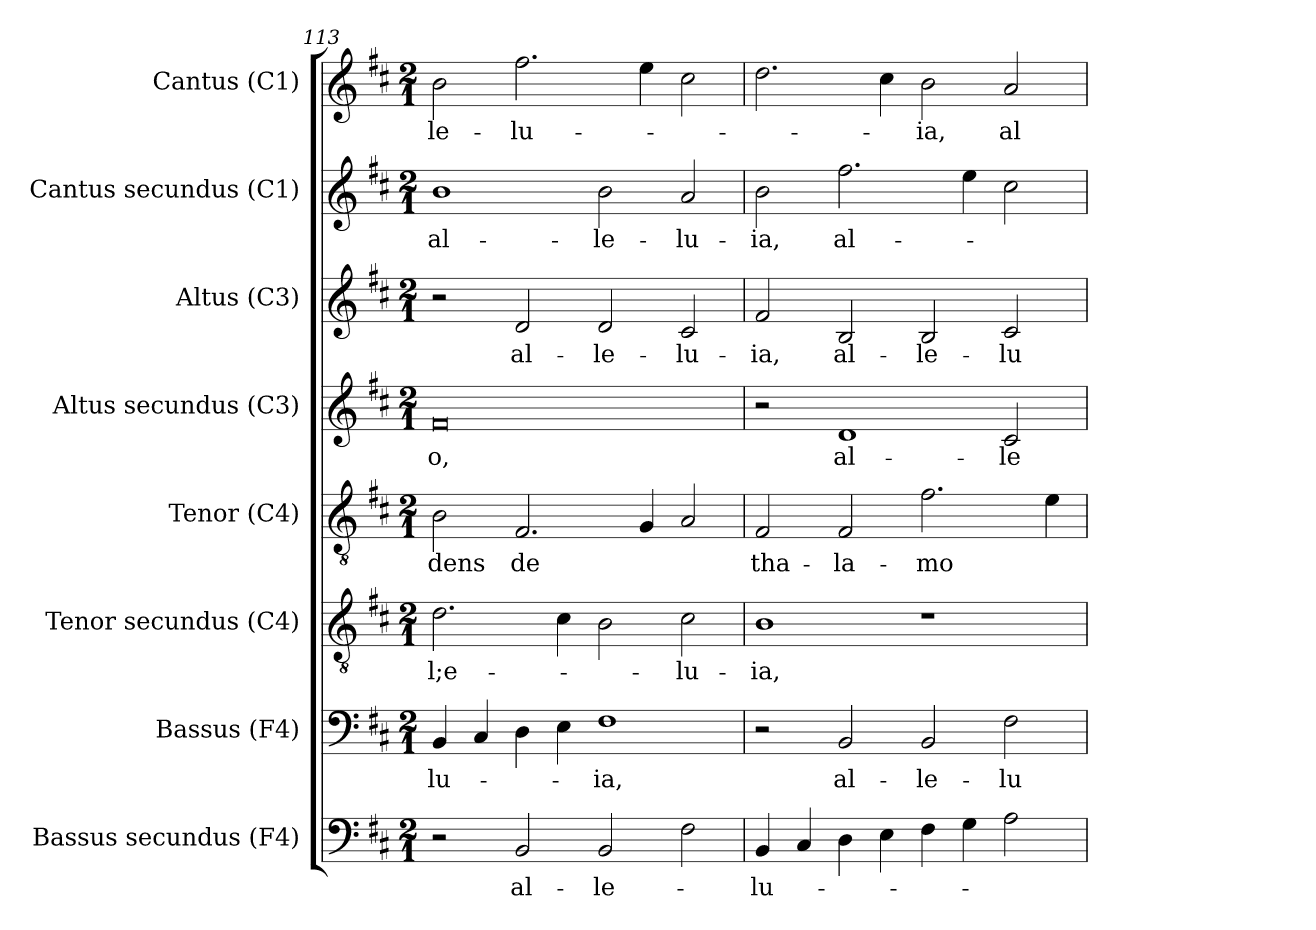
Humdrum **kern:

**kern	**text	**kern	**text	**kern	**text	**kern	**text	**kern	**text	**kern	**text	**kern	**text	**kern	**text
*part8	*part8	*part7	*part7	*part6	*part6	*part5	*part5	*part4	*part4	*part3	*part3	*part2	*part2	*part1	*part1
*staff8	*staff8	*staff7	*staff7	*staff6	*staff6	*staff5	*staff5	*staff4	*staff4	*staff3	*staff3	*staff2	*staff2	*staff1	*staff1
*I"Bassus secundus (F4)	*	*I"Bassus (F4)	*	*I"Tenor secundus (C4)	*	*I"Tenor (C4)	*	*I"Altus secundus (C3)	*	*I"Altus (C3)	*	*I"Cantus secundus (C1)	*	*I"Cantus (C1)	*
*I'B2	*	*I'B.	*	*I'T2	*	*I'T.	*	*I'A2	*	*I'A.	*	*I'C2	*	*I'C.	*
*clefF4	*	*clefF4	*	*clefGv2	*	*clefGv2	*	*clefG2	*	*clefG2	*	*clefG2	*	*clefG2	*
*	*	*	*	*	*	*ITrd7c12	*	*	*	*	*	*	*	*	*
*k[f#c#]	*	*k[f#c#]	*	*k[f#c#]	*	*k[f#c#]	*	*k[f#c#]	*	*k[f#c#]	*	*k[f#c#]	*	*k[f#c#]	*
*D:	*	*D:	*	*D:	*	*D:	*	*D:	*	*D:	*	*D:	*	*D:	*
*M2/1	*	*M2/1	*	*M2/1	*	*M2/1	*	*M2/1	*	*M2/1	*	*M2/1	*	*M2/1	*
=113	=113	=113	=113	=113	=113	=113	=113	=113	=113	=113	=113	=113	=113	=113	=113
!	!	!	!LO:LY:b:color=#000000	!	!	!	!	!	!	!	!	!	!	!	!
!	!	!	!	!	!LO:LY:b:color=#000000	!	!	!	!	!	!	!	!	!	!
!	!	!	!	!	!	!	!LO:LY:b:color=#000000	!	!	!	!	!	!	!	!
!	!	!	!	!	!	!	!	!	!LO:LY:b:color=#000000	!	!	!	!	!	!
!	!	!	!	!	!	!	!	!	!	!	!	!	!LO:LY:b:color=#000000	!	!
!	!	!	!	!	!	!	!	!	!	!	!	!	!	!	!LO:LY:b:color=#000000
2r	.	4BBi/	-lu-	2.di\	-l;e-	2BBi\	-dens	0f#i	-o,	2r	.	1bi	al-	2bi\	-le-
.	.	4C#i/	.	.	.	.	.	.	.	.	.	.	.	.	.
!	!LO:LY:b:color=#000000	!	!	!	!	!	!	!	!	!	!	!	!	!	!
!	!	!	!	!	!	!	!LO:LY:b:color=#000000	!	!	!	!	!	!	!	!
!	!	!	!	!	!	!	!	!	!	!	!LO:LY:b:color=#000000	!	!	!	!
!	!	!	!	!	!	!	!	!	!	!	!	!	!	!	!LO:LY:b:color=#000000
2BBi/	al-	4Di\	.	.	.	2.FF#i/	de	.	.	2di/	al-	.	.	2.ff#i\	-lu-
.	.	4Ei\	.	4c#i\	.	.	.	.	.	.	.	.	.	.	.
!	!LO:LY:b:color=#000000	!	!	!	!	!	!	!	!	!	!	!	!	!	!
!	!	!	!LO:LY:b:color=#000000	!	!	!	!	!	!	!	!	!	!	!	!
!	!	!	!	!	!	!	!	!	!	!	!LO:LY:b:color=#000000	!	!	!	!
!	!	!	!	!	!	!	!	!	!	!	!	!	!LO:LY:b:color=#000000	!	!
2BBi/	-le-	1F#i	-ia,	2Bi\	.	.	.	.	.	2di/	-le-	2bi\	-le-	.	.
.	.	.	.	.	.	4GGi/	.	.	.	.	.	.	.	4eei\	.
!	!	!	!	!	!LO:LY:b:color=#000000	!	!	!	!	!	!	!	!	!	!
!	!	!	!	!	!	!	!	!	!	!	!LO:LY:b:color=#000000	!	!	!	!
!	!	!	!	!	!	!	!	!	!	!	!	!	!LO:LY:b:color=#000000	!	!
2F#i\	.	.	.	2c#i\	-lu-	2AAi/	.	.	.	2c#i/	-lu-	2ai/	-lu-	2cc#i\	.
!!LO:PB:g=z
=114	=114	=114	=114	=114	=114	=114	=114	=114	=114	=114	=114	=114	=114	=114	=114
!	!LO:LY:b:color=#000000	!	!	!	!	!	!	!	!	!	!	!	!	!	!
!	!	!	!	!	!LO:LY:b:color=#000000	!	!	!	!	!	!	!	!	!	!
!	!	!	!	!	!	!	!LO:LY:b:color=#000000	!	!	!	!	!	!	!	!
!	!	!	!	!	!	!	!	!	!	!	!LO:LY:b:color=#000000	!	!	!	!
!	!	!	!	!	!	!	!	!	!	!	!	!	!LO:LY:b:color=#000000	!	!
4BBi/	-lu-	2r	.	1Bi	-ia,	2FF#i/	tha-	2r	.	2f#i/	-ia,	2bi\	-ia,	2.ddi\	.
4C#i/	.	.	.	.	.	.	.	.	.	.	.	.	.	.	.
!	!	!	!LO:LY:b:color=#000000	!	!	!	!	!	!	!	!	!	!	!	!
!	!	!	!	!	!	!	!LO:LY:b:color=#000000	!	!	!	!	!	!	!	!
!	!	!	!	!	!	!	!	!	!LO:LY:b:color=#000000	!	!	!	!	!	!
!	!	!	!	!	!	!	!	!	!	!	!LO:LY:b:color=#000000	!	!	!	!
!	!	!	!	!	!	!	!	!	!	!	!	!	!LO:LY:b:color=#000000	!	!
4Di\	.	2BBi/	al-	.	.	2FF#i/	-la-	1di	al-	2Bi/	al-	2.ff#i\	al-	.	.
4Ei\	.	.	.	.	.	.	.	.	.	.	.	.	.	4cc#i\	.
!	!	!	!LO:LY:b:color=#000000	!	!	!	!	!	!	!	!	!	!	!	!
!	!	!	!	!	!	!	!LO:LY:b:color=#000000	!	!	!	!	!	!	!	!
!	!	!	!	!	!	!	!	!	!	!	!LO:LY:b:color=#000000	!	!	!	!
!	!	!	!	!	!	!	!	!	!	!	!	!	!	!	!LO:LY:b:color=#000000
4F#i\	.	2BBi/	-le-	1r	.	2.F#i\	-mo	.	.	2Bi/	-le-	.	.	2bi\	-ia,
4Gi\	.	.	.	.	.	.	.	.	.	.	.	4eei\	.	.	.
!	!	!	!LO:LY:b:color=#000000	!	!	!	!	!	!	!	!	!	!	!	!
!	!	!	!	!	!	!	!	!	!LO:LY:b:color=#000000	!	!	!	!	!	!
!	!	!	!	!	!	!	!	!	!	!	!LO:LY:b:color=#000000	!	!	!	!
!	!	!	!	!	!	!	!	!	!	!	!	!	!	!	!LO:LY:b:color=#000000
2Ai\	.	2F#i\	-lu-	.	.	.	.	2c#i/	-le-	2c#i/	-lu-	2cc#i\	.	2ai/	al-
.	.	.	.	.	.	4Ei\	.	.	.	.	.	.	.	.	.
=	=	=	=	=	=	=	=	=	=	=	=	=	=	=	=
*-	*-	*-	*-	*-	*-	*-	*-	*-	*-	*-	*-	*-	*-	*-	*-
